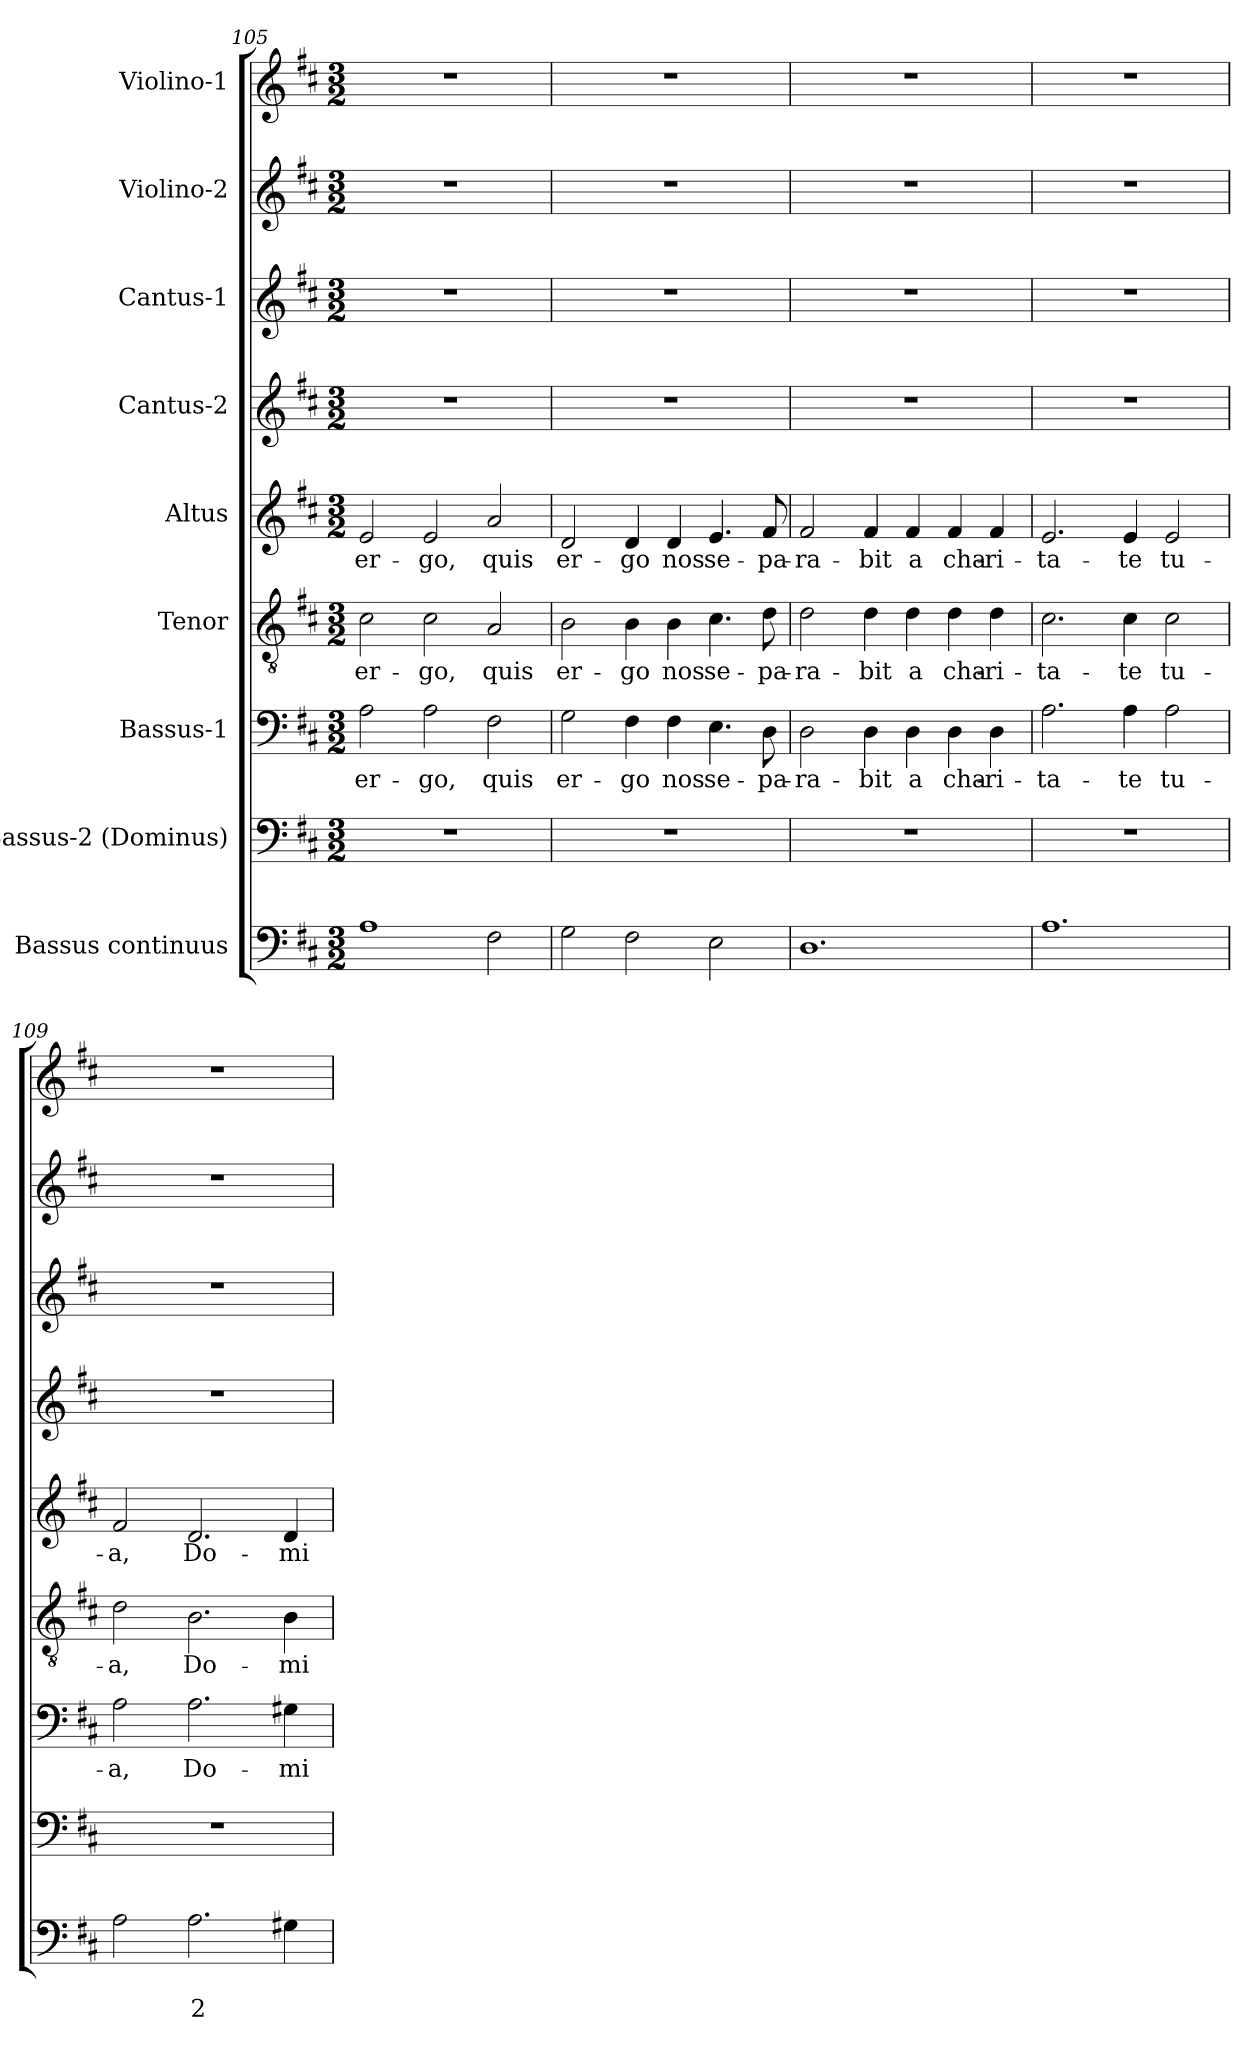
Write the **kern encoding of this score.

**kern	**text	**text	**kern	**kern	**text	**kern	**text	**kern	**text	**kern	**kern	**kern	**kern
*part9	*part9	*part9	*part8	*part7	*part7	*part6	*part6	*part5	*part5	*part4	*part3	*part2	*part1
*staff9	*staff9	*staff9	*staff8	*staff7	*staff7	*staff6	*staff6	*staff5	*staff5	*staff4	*staff3	*staff2	*staff1
*I"Bassus continuus	*	*	*I"Bassus-2 (Dominus)	*I"Bassus-1	*	*I"Tenor	*	*I"Altus	*	*I"Cantus-2	*I"Cantus-1	*I"Violino-2	*I"Violino-1
*clefF4	*	*	*clefF4	*clefF4	*	*clefGv2	*	*clefG2	*	*clefG2	*clefG2	*clefG2	*clefG2
*k[f#c#]	*	*	*k[f#c#]	*k[f#c#]	*	*k[f#c#]	*	*k[f#c#]	*	*k[f#c#]	*k[f#c#]	*k[f#c#]	*k[f#c#]
*D:	*	*	*D:	*D:	*	*D:	*	*D:	*	*D:	*D:	*D:	*D:
*M3/2	*	*	*M3/2	*M3/2	*	*M3/2	*	*M3/2	*	*M3/2	*M3/2	*M3/2	*M3/2
=105	=105	=105	=105	=105	=105	=105	=105	=105	=105	=105	=105	=105	=105
!	!	!	!	!	!LO:LY:b	!	!LO:LY:b	!	!LO:LY:b	!	!	!	!
1A	.	.	1.r	2A\	er-	2c#\	er-	2e/	er-	1.r	1.r	1.r	1.r
!	!	!	!	!	!LO:LY:b	!	!LO:LY:b	!	!LO:LY:b	!	!	!	!
.	.	.	.	2A\	-go,	2c#\	-go,	2e/	-go,	.	.	.	.
!	!	!	!	!	!LO:LY:b	!	!LO:LY:b	!	!LO:LY:b	!	!	!	!
2F#\	.	.	.	2F#\	quis	2A/	quis	2a/	quis	.	.	.	.
!!LO:PB:g=z
=106	=106	=106	=106	=106	=106	=106	=106	=106	=106	=106	=106	=106	=106
!	!	!	!	!	!LO:LY:b	!	!LO:LY:b	!	!LO:LY:b	!	!	!	!
2G\	.	.	1.r	2G\	er-	2B\	er-	2d/	er-	1.r	1.r	1.r	1.r
!	!	!	!	!	!LO:LY:b	!	!LO:LY:b	!	!LO:LY:b	!	!	!	!
2F#\	.	.	.	4F#\	-go	4B\	-go	4d/	-go	.	.	.	.
!	!	!	!	!	!LO:LY:b	!	!LO:LY:b	!	!LO:LY:b	!	!	!	!
.	.	.	.	4F#\	nos	4B\	nos	4d/	nos	.	.	.	.
!	!	!	!	!	!LO:LY:b	!	!LO:LY:b	!	!LO:LY:b	!	!	!	!
2E\	.	.	.	4.E\	se-	4.c#\	se-	4.e/	se-	.	.	.	.
!	!	!	!	!	!LO:LY:b	!	!LO:LY:b	!	!LO:LY:b	!	!	!	!
.	.	.	.	8D\	-pa-	8d\	-pa-	8f#/	-pa-	.	.	.	.
=107	=107	=107	=107	=107	=107	=107	=107	=107	=107	=107	=107	=107	=107
!	!	!	!	!	!LO:LY:b	!	!LO:LY:b	!	!LO:LY:b	!	!	!	!
1.D	.	.	1.r	2D\	-ra-	2d\	-ra-	2f#/	-ra-	1.r	1.r	1.r	1.r
!	!	!	!	!	!LO:LY:b	!	!LO:LY:b	!	!LO:LY:b	!	!	!	!
.	.	.	.	4D\	-bit	4d\	-bit	4f#/	-bit	.	.	.	.
!	!	!	!	!	!LO:LY:b	!	!LO:LY:b	!	!LO:LY:b	!	!	!	!
.	.	.	.	4D\	a	4d\	a	4f#/	a	.	.	.	.
!	!	!	!	!	!LO:LY:b	!	!LO:LY:b	!	!LO:LY:b	!	!	!	!
.	.	.	.	4D\	cha-	4d\	cha-	4f#/	cha-	.	.	.	.
!	!	!	!	!	!LO:LY:b	!	!LO:LY:b	!	!LO:LY:b	!	!	!	!
.	.	.	.	4D\	-ri-	4d\	-ri-	4f#/	-ri-	.	.	.	.
=108	=108	=108	=108	=108	=108	=108	=108	=108	=108	=108	=108	=108	=108
!	!	!	!	!	!LO:LY:b	!	!LO:LY:b	!	!LO:LY:b	!	!	!	!
1.A	.	.	1.r	2.A\	-ta-	2.c#\	-ta-	2.e/	-ta-	1.r	1.r	1.r	1.r
!	!	!	!	!	!LO:LY:b	!	!LO:LY:b	!	!LO:LY:b	!	!	!	!
.	.	.	.	4A\	-te	4c#\	-te	4e/	-te	.	.	.	.
!	!	!	!	!	!LO:LY:b	!	!LO:LY:b	!	!LO:LY:b	!	!	!	!
.	.	.	.	2A\	tu-	2c#\	tu-	2e/	tu-	.	.	.	.
=109	=109	=109	=109	=109	=109	=109	=109	=109	=109	=109	=109	=109	=109
!	!	!	!	!	!LO:LY:b	!	!LO:LY:b	!	!LO:LY:b	!	!	!	!
2A\	.	.	1.r	2A\	-a,	2d\	-a,	2f#/	-a,	1.r	1.r	1.r	1.r
!	!	!LO:LY:b	!	!	!LO:LY:b	!	!LO:LY:b	!	!LO:LY:b	!	!	!	!
2.A\	.	2	.	2.A\	Do-	2.B\	Do-	2.d/	Do-	.	.	.	.
!	!	!	!	!	!LO:LY:b	!	!LO:LY:b	!	!LO:LY:b	!	!	!	!
4G#X\	.	.	.	4G#X\	-mi-	4B\	-mi-	4d/	-mi-	.	.	.	.
=	=	=	=	=	=	=	=	=	=	=	=	=	=
*-	*-	*-	*-	*-	*-	*-	*-	*-	*-	*-	*-	*-	*-
